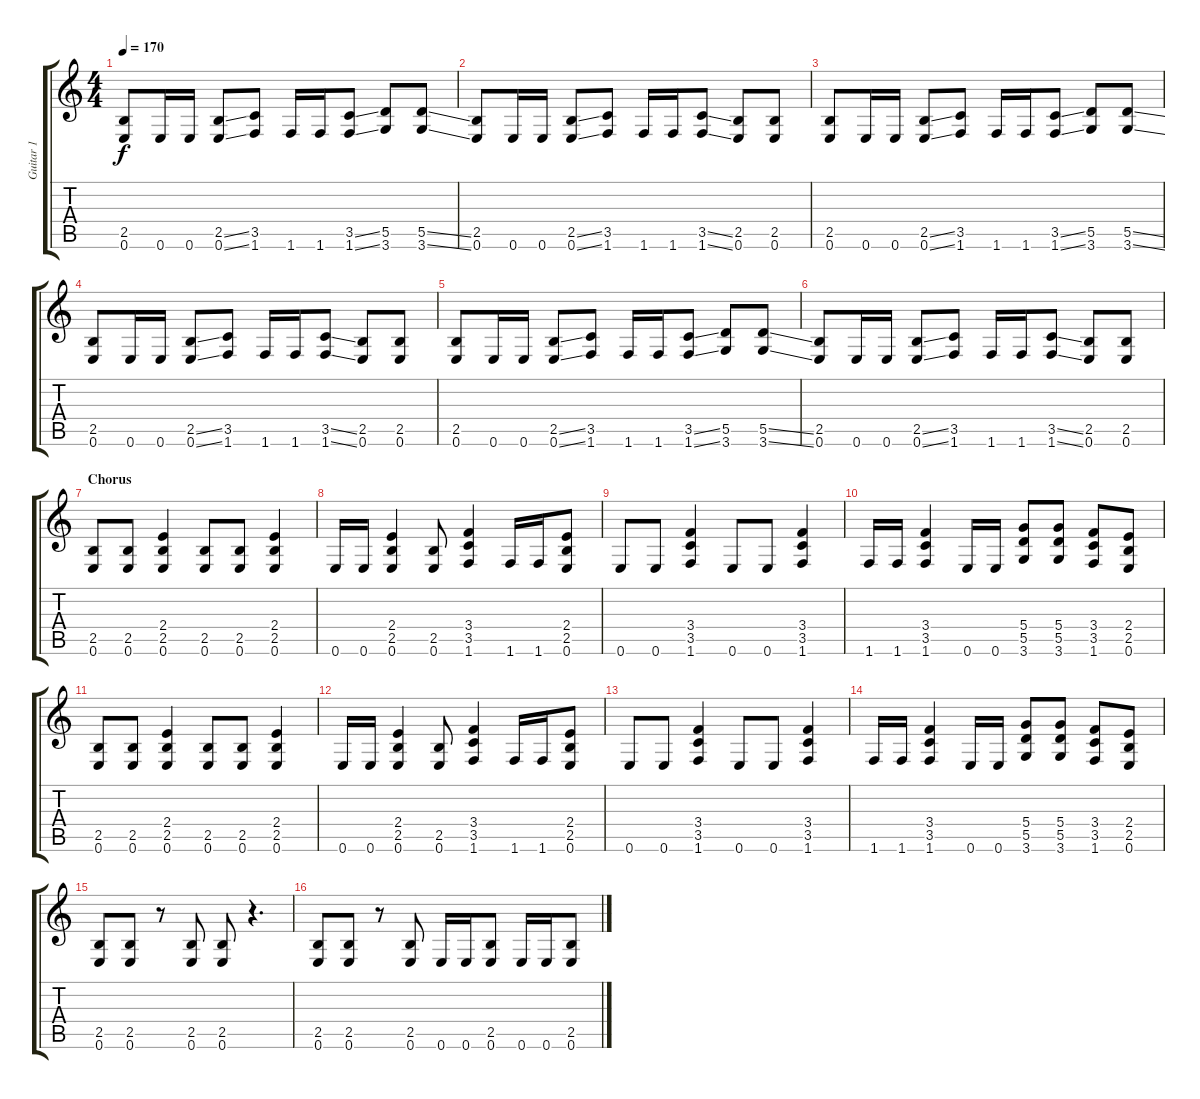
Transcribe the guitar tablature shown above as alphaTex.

\track ("Guitar 1" "Guitar 1") {instrument distortionguitar}
\staff {score tabs}
\tuning (E4 B3 G3 D3 A2 E2) {hide}
\ts (4 4)
\tempo 170
\clef g2
\ks c
(2.5 0.6).8{dy f} 0.6.16 0.6.16 (2.5{ss} 0.6{ss}).8 (3.5 1.6).8 1.6.16 1.6.16 (3.5{ss} 1.6{ss}).8 (5.5 3.6).8 (5.5{ss} 3.6{ss}).8 |
(2.5 0.6).8 0.6.16 0.6.16 (2.5{ss} 0.6{ss}).8 (3.5 1.6).8 1.6.16 1.6.16 (3.5{ss} 1.6{ss}).8 (2.5 0.6).8 (2.5 0.6).8 |
(2.5 0.6).8 0.6.16 0.6.16 (2.5{ss} 0.6{ss}).8 (3.5 1.6).8 1.6.16 1.6.16 (3.5{ss} 1.6{ss}).8 (5.5 3.6).8 (5.5{ss} 3.6{ss}).8 |
(2.5 0.6).8 0.6.16 0.6.16 (2.5{ss} 0.6{ss}).8 (3.5 1.6).8 1.6.16 1.6.16 (3.5{ss} 1.6{ss}).8 (2.5 0.6).8 (2.5 0.6).8 |
(2.5 0.6).8 0.6.16 0.6.16 (2.5{ss} 0.6{ss}).8 (3.5 1.6).8 1.6.16 1.6.16 (3.5{ss} 1.6{ss}).8 (5.5 3.6).8 (5.5{ss} 3.6{ss}).8 |
(2.5 0.6).8 0.6.16 0.6.16 (2.5{ss} 0.6{ss}).8 (3.5 1.6).8 1.6.16 1.6.16 (3.5{ss} 1.6{ss}).8 (2.5 0.6).8 (2.5 0.6).8 |
\section ("" "Chorus")
(2.5 0.6).8 (2.5 0.6).8 (2.4 2.5 0.6).4 (2.5 0.6).8 (2.5 0.6).8 (2.4 2.5 0.6).4 |
0.6.16 0.6.16 (2.4 2.5 0.6).4 (2.5 0.6).8 (3.4 3.5 1.6).4 1.6.16 1.6.16 (2.4 2.5 0.6).8 |
0.6.8 0.6.8 (3.4 3.5 1.6).4 0.6.8 0.6.8 (3.4 3.5 1.6).4 |
1.6.16 1.6.16 (3.4 3.5 1.6).4 0.6.16 0.6.16 (5.4 5.5 3.6).8 (5.4 5.5 3.6).8 (3.4 3.5 1.6).8 (2.4 2.5 0.6).8 |
(2.5 0.6).8 (2.5 0.6).8 (2.4 2.5 0.6).4 (2.5 0.6).8 (2.5 0.6).8 (2.4 2.5 0.6).4 |
0.6.16 0.6.16 (2.4 2.5 0.6).4 (2.5 0.6).8 (3.4 3.5 1.6).4 1.6.16 1.6.16 (2.4 2.5 0.6).8 |
0.6.8 0.6.8 (3.4 3.5 1.6).4 0.6.8 0.6.8 (3.4 3.5 1.6).4 |
1.6.16 1.6.16 (3.4 3.5 1.6).4 0.6.16 0.6.16 (5.4 5.5 3.6).8 (5.4 5.5 3.6).8 (3.4 3.5 1.6).8 (2.4 2.5 0.6).8 |
(2.5 0.6).8 (2.5 0.6).8 r.8 (2.5 0.6).8 (2.5 0.6).8 r.4{d} |
(2.5 0.6).8 (2.5 0.6).8 r.8 (2.5 0.6).8 0.6.16 0.6.16 (2.5 0.6).8 0.6.16 0.6.16 (2.5 0.6).8
